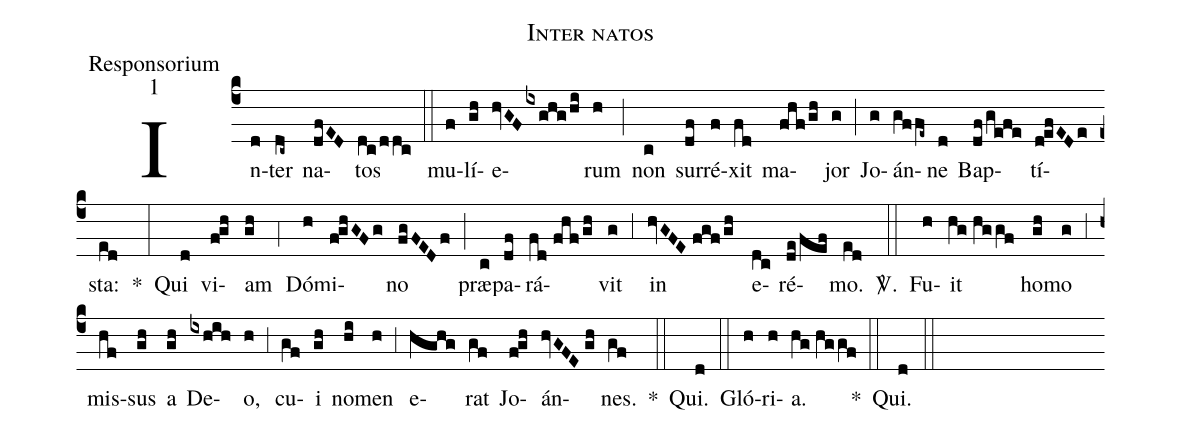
name:Inter natos;
office-part:Responsorium;
mode:1;
%%
(c4) In(d)ter(dc~) na(dfED)tos(dc/ddc) (::) mu(f)lí(gh)e(hvGF/ixghg/hi)rum(h) (;) non(c) sur(df)ré(f)xit(fd) ma(fhf/gh)jor(g) (;) Jo(g)án(gffe~)ne(d) Bap(df/ge!f!e)tí(d!efEDe)sta:(ed) *(:) Qui(d) vi(f!gh)am(gh) (;4) Dó(h)mi(f!ghGFg)no(fgFEDf) (;) præ(c)pa(df)rá(fd//fhf/gh)vit(g) (;3) in(hvGFE//fgf/gh) e(dc)ré(de/fef)mo.(ed) <sp>V/</sp>.(::) Fu(h)it(hg//hggf) ho(gh)mo(g) (;3) mis(hf)sus(gh) a(gh) De(ixhih)o,(h) (;3) cu(gf)i(gh) no(hi)men(h) (;3) e(hghg)rat(gf) Jo(f!gh)án(hvGFE//gh)nes.(gf) *(::) Qui.(d) (::) Gló(h)ri(h)a.(hg//hggf) *(::) Qui.(d) (::)
